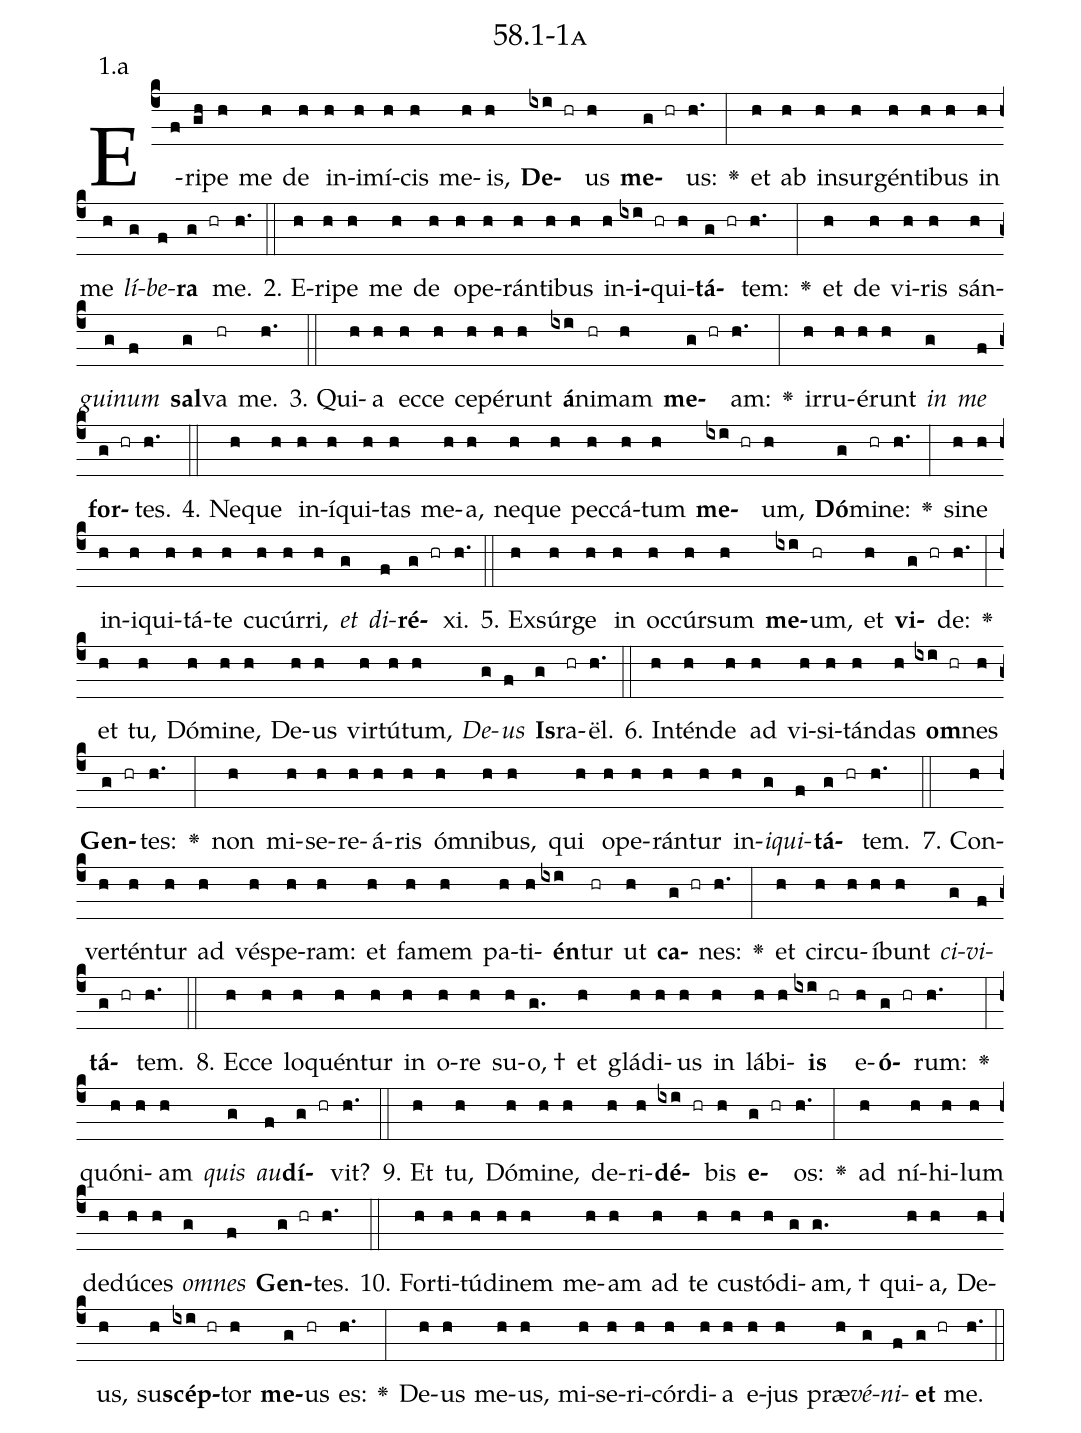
name: 58.1-1a;
annotation: 1.a;
%%
(c4)E(f)ri(gh)pe(h) me(h) de(h) in(h)i(h)mí(h)cis(h) me(h)is,(h) <b>De</b>(ixi hr)us(h) <b>me</b>(g hr)us:(h.) <v>\greheightstar</v>(:) et(h) ab(h) in(h)sur(h)gén(h)ti(h)bus(h) in(h) me(h) <i>lí</i>(g)<i>be</i>(f)<b>ra</b>(g hr) me.(h.) (::)
2. E(h)ri(h)pe(h) me(h) de(h) o(h)pe(h)rán(h)ti(h)bus(h) in(h)<b>i</b>(ixi hr)qui(h)<b>tá</b>(g hr)tem:(h.) <v>\greheightstar</v>(:) et(h) de(h) vi(h)ris(h) sán(h)<i>gui</i>(g)<i>num</i>(f) <b>sal</b>(g)va(hr) me.(h.) (::)
3. Qui(h)a(h) ec(h)ce(h) ce(h)pé(h)runt(h) <b>á</b>(ixi)ni(hr)mam(h) <b>me</b>(g hr)am:(h.) <v>\greheightstar</v>(:) ir(h)ru(h)é(h)runt(h) <i>in</i>(g) <i>me</i>(f) <b>for</b>(g hr)tes.(h.) (::)
4. Ne(h)que(h) in(h)í(h)qui(h)tas(h) me(h)a,(h) ne(h)que(h) pec(h)cá(h)tum(h) <b>me</b>(ixi hr)um,(h) <b>Dó</b>(g)mi(hr)ne:(h.) <v>\greheightstar</v>(:) si(h)ne(h) in(h)i(h)qui(h)tá(h)te(h) cu(h)cúr(h)ri,(h) <i>et</i>(g) <i>di</i>(f)<b>ré</b>(g hr)xi.(h.) (::)
5. Ex(h)súr(h)ge(h) in(h) oc(h)cúr(h)sum(h) <b>me</b>(ixi)um,(hr) et(h) <b>vi</b>(g hr)de:(h.) <v>\greheightstar</v>(:) et(h) tu,(h) Dó(h)mi(h)ne,(h) De(h)us(h) vir(h)tú(h)tum,(h) <i>De</i>(g)<i>us</i>(f) <b>Is</b>(g)ra(hr)ël.(h.) (::)
6. In(h)tén(h)de(h) ad(h) vi(h)si(h)tán(h)das(h) <b>om</b>(ixi hr)nes(h) <b>Gen</b>(g hr)tes:(h.) <v>\greheightstar</v>(:) non(h) mi(h)se(h)re(h)á(h)ris(h) óm(h)ni(h)bus,(h) qui(h) o(h)pe(h)rán(h)tur(h) in(h)<i>i</i>(g)<i>qui</i>(f)<b>tá</b>(g hr)tem.(h.) (::)
7. Con(h)ver(h)tén(h)tur(h) ad(h) vés(h)pe(h)ram:(h) et(h) fa(h)mem(h) pa(h)ti(h)<b>én</b>(ixi)tur(hr) ut(h) <b>ca</b>(g hr)nes:(h.) <v>\greheightstar</v>(:) et(h) cir(h)cu(h)í(h)bunt(h) <i>ci</i>(g)<i>vi</i>(f)<b>tá</b>(g hr)tem.(h.) (::)
8. Ec(h)ce(h) lo(h)quén(h)tur(h) in(h) o(h)re(h) su(h)o, †(g.) et(h) glá(h)di(h)us(h) in(h) lá(h)bi(h)<b>is</b>(ixi hr) e(h)<b>ó</b>(g hr)rum:(h.) <v>\greheightstar</v>(:) quón(h)i(h)am(h) <i>quis</i>(g) <i>au</i>(f)<b>dí</b>(g hr)vit?(h.) (::)
9. Et(h) tu,(h) Dó(h)mi(h)ne,(h) de(h)ri(h)<b>dé</b>(ixi hr)bis(h) <b>e</b>(g hr)os:(h.) <v>\greheightstar</v>(:) ad(h) ní(h)hi(h)lum(h) de(h)dú(h)ces(h) <i>om</i>(g)<i>nes</i>(f) <b>Gen</b>(g hr)tes.(h.) (::)
10. For(h)ti(h)tú(h)di(h)nem(h) me(h)am(h) ad(h) te(h) cus(h)tó(h)di(g)am, †(g.) qui(h)a,(h) De(h)us,(h) su(h)<b>scép</b>(ixi hr)tor(h) <b>me</b>(g)us(hr) es:(h.) <v>\greheightstar</v>(:) De(h)us(h) me(h)us,(h) mi(h)se(h)ri(h)cór(h)di(h)a(h) e(h)jus(h) præ(h)<i>vé</i>(g)<i>ni</i>(f)<b>et</b>(g hr) me.(h.) (::)
